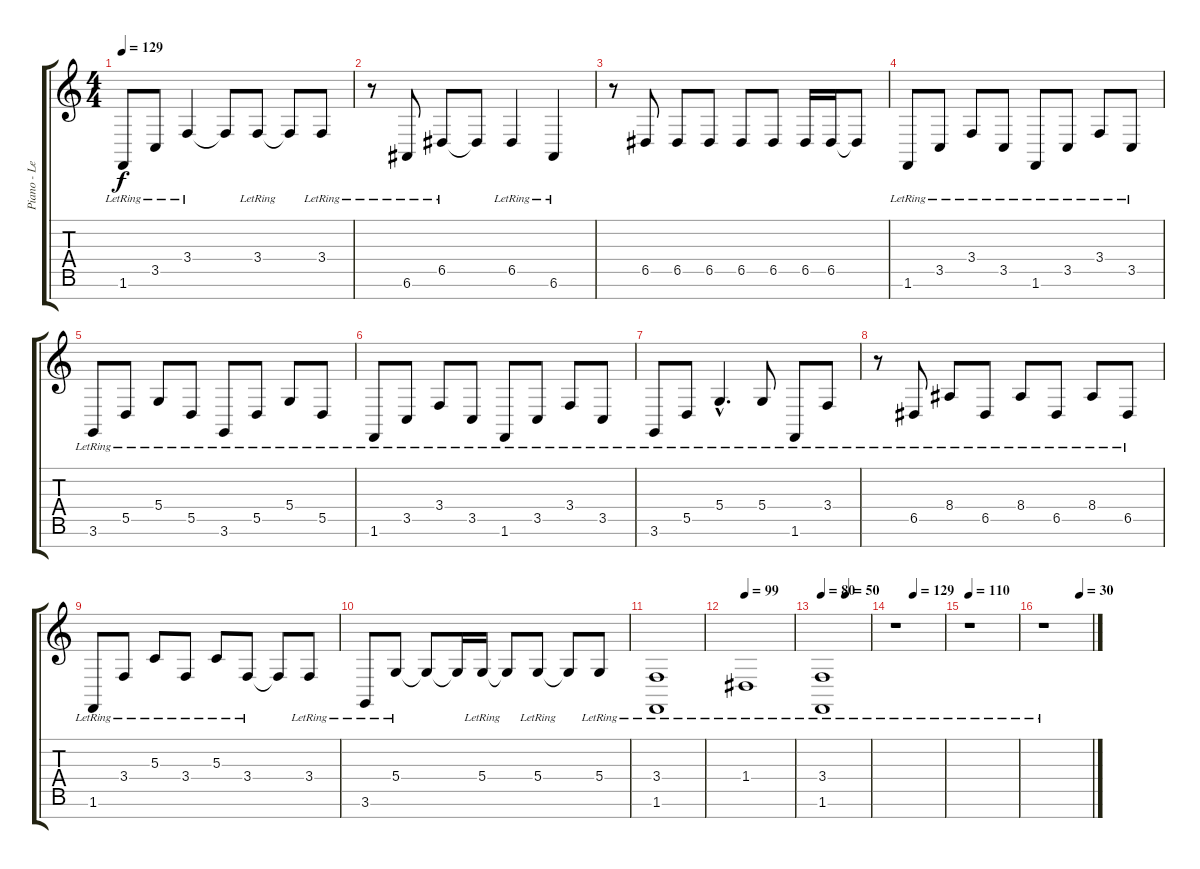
\track ("Piano - Left" "Piano - Le") {instrument brightacousticpiano}
\staff {score tabs}
\tuning (E4 B3 G3 D3 A2 E2 B1) {hide}
\ts (4 4)
\tempo 129
\clef g2
\ks c
1.6{lr}.8{dy f} 3.5{lr}.8 3.4{lr}.4 3.4{t}.8 3.4{lr}.8 3.4{t}.8 3.4{lr}.8 |
r.8 6.6{lr}.8 6.5{lr}.8 6.5{t}.8 6.5{lr}.4 6.6{lr}.4 |
r.8 6.5.8 6.5.8 6.5.8 6.5.8 6.5.8 6.5.16 6.5.16 6.5{t}.8 |
1.6{lr}.8 3.5{lr}.8 3.4{lr}.8 3.5{lr}.8 1.6{lr}.8 3.5{lr}.8 3.4{lr}.8 3.5{lr}.8 |
3.6{lr}.8 5.5{lr}.8 5.4{lr}.8 5.5{lr}.8 3.6{lr}.8 5.5{lr}.8 5.4{lr}.8 5.5{lr}.8 |
1.6{lr}.8 3.5{lr}.8 3.4{lr}.8 3.5{lr}.8 1.6{lr}.8 3.5{lr}.8 3.4{lr}.8 3.5{lr}.8 |
3.6{lr}.8 5.5{lr}.8 5.4{hac lr}.4{d} 5.4{lr}.8 1.6{lr}.8 3.4{lr}.8 |
r.8 6.5{lr}.8 8.4{lr}.8 6.5{lr}.8 8.4{lr}.8 6.5{lr}.8 8.4{lr}.8 6.5{lr}.8 |
1.6{lr}.8 3.4{lr}.8 5.3{lr}.8 3.4{lr}.8 5.3{lr}.8 3.4{lr}.8 3.4{t}.8 3.4{lr}.8 |
3.6{lr}.8 5.4{lr}.8 5.4{t}.8 5.4{t}.16 5.4{lr}.16 5.4{t}.8 5.4{lr}.8 5.4{t}.8 5.4{lr}.8 |
(3.4{lr} 1.6{lr}).1 |
\tempo 99
1.4{lr}.1 |
\tempo 80
\tempo (50 0.5)
(3.4{lr} 1.6{lr}).1 |
\tempo (129 0.375)
r.1 |
\tempo 110
r.1 |
\tempo (30 0.75)
r.1
